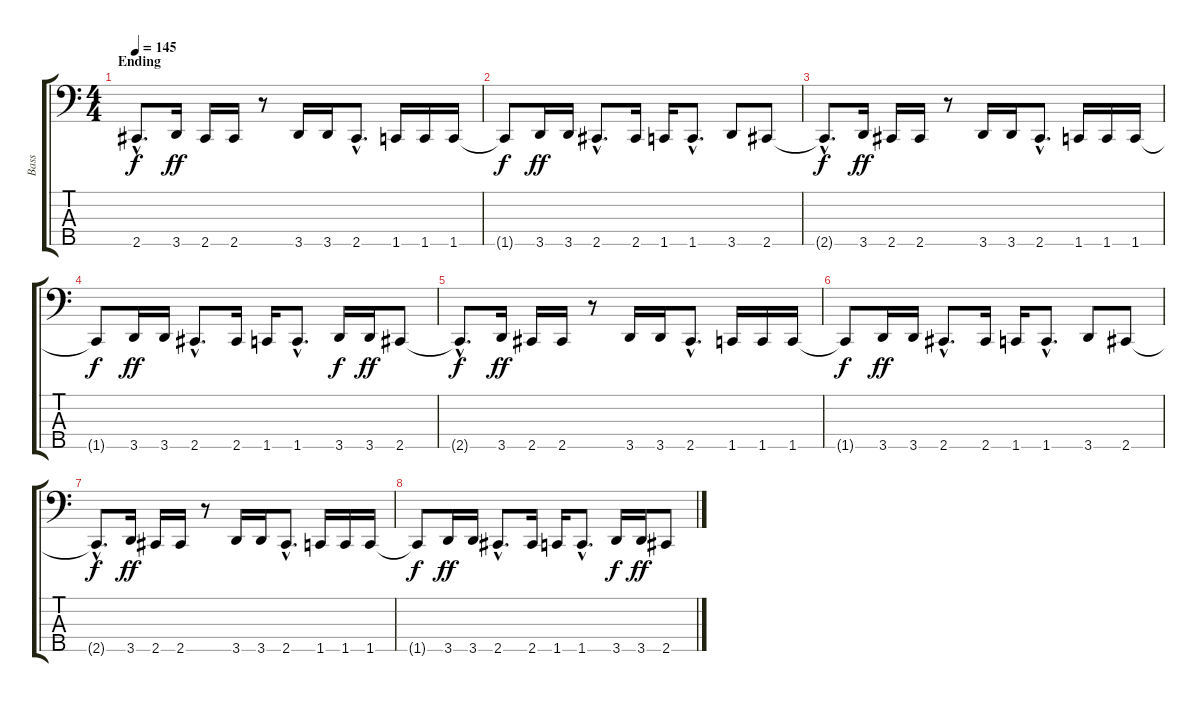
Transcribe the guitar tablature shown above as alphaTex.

\track ("Bass" "Bass") {instrument electricbassfinger}
\staff {score tabs}
\tuning (G2 D2 A1 E1 B0) {hide}
\ts (4 4)
\section ("" "Ending")
\tempo 145
\clef f4
\ks c
2.5{hac t}.8{d dy f} 3.5.16{dy ff} 2.5.16 2.5.16 r.8 3.5.16 3.5.16 2.5{hac}.8{d} 1.5.16 1.5.16 1.5.16 |
1.5{t}.8{dy f} 3.5.16{dy ff} 3.5.16 2.5{hac}.8{d} 2.5.16 1.5.16 1.5{hac}.8{d} 3.5.8 2.5.8 |
2.5{hac t}.8{d dy f} 3.5.16{dy ff} 2.5.16 2.5.16 r.8 3.5.16 3.5.16 2.5{hac}.8{d} 1.5.16 1.5.16 1.5.16 |
1.5{t}.8{dy f} 3.5.16{dy ff} 3.5.16 2.5{hac}.8{d} 2.5.16 1.5.16 1.5{hac}.8{d} 3.5.16{dy f} 3.5.16{dy ff} 2.5.8 |
2.5{hac t}.8{d dy f} 3.5.16{dy ff} 2.5.16 2.5.16 r.8 3.5.16 3.5.16 2.5{hac}.8{d} 1.5.16 1.5.16 1.5.16 |
1.5{t}.8{dy f} 3.5.16{dy ff} 3.5.16 2.5{hac}.8{d} 2.5.16 1.5.16 1.5{hac}.8{d} 3.5.8 2.5.8 |
2.5{hac t}.8{d dy f} 3.5.16{dy ff} 2.5.16 2.5.16 r.8 3.5.16 3.5.16 2.5{hac}.8{d} 1.5.16 1.5.16 1.5.16 |
1.5{t}.8{dy f} 3.5.16{dy ff} 3.5.16 2.5{hac}.8{d} 2.5.16 1.5.16 1.5{hac}.8{d} 3.5.16{dy f} 3.5.16{dy ff} 2.5.8
